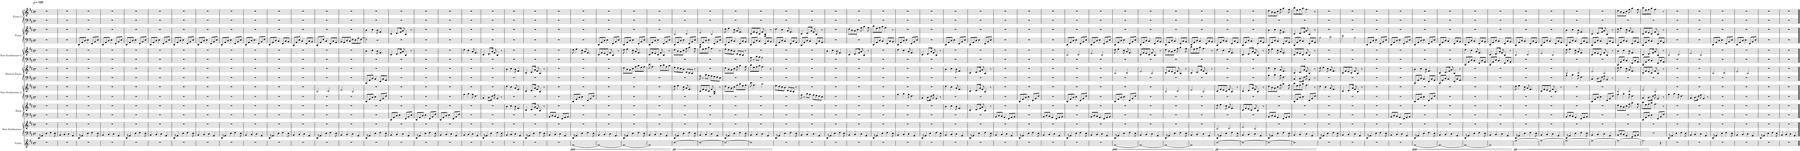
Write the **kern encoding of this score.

**kern	**dynam	**kern	**kern	**kern	**kern	**kern	**kern	**kern	**kern	**kern	**kern	**kern	**kern	**kern	**kern
*part8	*part8	*part7	*part7	*part6	*part6	*part5	*part5	*part4	*part4	*part3	*part3	*part2	*part2	*part1	*part1
*staff15	*staff15	*staff14	*staff13	*staff12	*staff11	*staff10	*staff9	*staff8	*staff7	*staff6	*staff5	*staff4	*staff3	*staff2	*staff1
*I"Violin	*	*I"Sine Synthesizer	*	*I"Harp	*	*I"Sine Synthesizer 2	*	*I"Electric Piano	*	*I"Sine Synthesizer 4	*	*I"Piano	*	*I"Piano 2	*
*I'Vln.	*	*I'Synth.	*	*I'Hrp.	*	*I'Synth. 2	*	*I'El. Pno.	*	*I'Synth. 4	*	*I'Pno.	*	*I'Pno. 2	*
*clefG2	*	*clefF4	*clefG2	*clefF4	*clefG2	*clefF4	*clefG2	*clefF4	*clefG2	*clefF4	*clefG2	*clefF4	*clefG2	*clefF4	*clefG2
*k[f#c#]	*	*k[f#c#]	*k[f#c#]	*k[f#c#]	*k[f#c#]	*k[f#c#]	*k[f#c#]	*k[f#c#]	*k[f#c#]	*k[f#c#]	*k[f#c#]	*k[f#c#]	*k[f#c#]	*k[f#c#]	*k[f#c#]
*M4/4	*	*M4/4	*M4/4	*M4/4	*M4/4	*M4/4	*M4/4	*M4/4	*M4/4	*M4/4	*M4/4	*M4/4	*M4/4	*M4/4	*M4/4
*met(c)	*	*met(c)	*met(c)	*met(c)	*met(c)	*met(c)	*met(c)	*met(c)	*met(c)	*met(c)	*met(c)	*met(c)	*met(c)	*met(c)	*met(c)
*MM120	*	*MM120	*MM120	*MM120	*MM120	*MM120	*MM120	*MM120	*MM120	*MM120	*MM120	*MM120	*MM120	*MM120	*MM120
=1	=1	=1	=1	=1	=1	=1	=1	=1	=1	=1	=1	=1	=1	=1	=1
1r	.	8DD/	1r	1r	1r	1r	1r	1r	1r	1r	1r	1r	1r	1r	1r
.	.	4AA/	.	.	.	.	.	.	.	.	.	.	.	.	.
.	.	4E\	.	.	.	.	.	.	.	.	.	.	.	.	.
.	.	4F#\	.	.	.	.	.	.	.	.	.	.	.	.	.
.	.	8E\	.	.	.	.	.	.	.	.	.	.	.	.	.
=2	=2	=2	=2	=2	=2	=2	=2	=2	=2	=2	=2	=2	=2	=2	=2
1r	.	4BB/	1r	1r	1r	1r	1r	1r	1r	1r	1r	1r	1r	1r	1r
.	.	4C#/	.	.	.	.	.	.	.	.	.	.	.	.	.
.	.	4D\	.	.	.	.	.	.	.	.	.	.	.	.	.
.	.	4AA/	.	.	.	.	.	.	.	.	.	.	.	.	.
=3	=3	=3	=3	=3	=3	=3	=3	=3	=3	=3	=3	=3	=3	=3	=3
1r	.	8DD/	1r	1r	1r	1r	1r	1r	1r	1r	1r	8DD/L	1r	1r	1r
.	.	4AA/	.	.	.	.	.	.	.	.	.	8AA/	.	.	.
.	.	.	.	.	.	.	.	.	.	.	.	8D/J	.	.	.
.	.	4E\	.	.	.	.	.	.	.	.	.	4E\	.	.	.
.	.	4F#\	.	.	.	.	.	.	.	.	.	8FF#/L	.	.	.
.	.	.	.	.	.	.	.	.	.	.	.	8BB/	.	.	.
.	.	8E\	.	.	.	.	.	.	.	.	.	8E/J	.	.	.
=4	=4	=4	=4	=4	=4	=4	=4	=4	=4	=4	=4	=4	=4	=4	=4
1r	.	4BB/	1r	1r	1r	1r	1r	1r	1r	1r	1r	8DD/L	1r	1r	1r
.	.	.	.	.	.	.	.	.	.	.	.	8AA/	.	.	.
.	.	4C#/	.	.	.	.	.	.	.	.	.	8D/J	.	.	.
.	.	.	.	.	.	.	.	.	.	.	.	4E\	.	.	.
.	.	4D\	.	.	.	.	.	.	.	.	.	.	.	.	.
.	.	.	.	.	.	.	.	.	.	.	.	8FF#/L	.	.	.
.	.	4AA/	.	.	.	.	.	.	.	.	.	8BB/	.	.	.
.	.	.	.	.	.	.	.	.	.	.	.	8E/J	.	.	.
=5	=5	=5	=5	=5	=5	=5	=5	=5	=5	=5	=5	=5	=5	=5	=5
1r	.	8DD/	1r	1r	1r	1r	1r	1r	1r	1r	1r	8DD/L	1r	1r	1r
.	.	4AA/	.	.	.	.	.	.	.	.	.	8AA/	.	.	.
.	.	.	.	.	.	.	.	.	.	.	.	8D/J	.	.	.
.	.	4E\	.	.	.	.	.	.	.	.	.	4E\	.	.	.
.	.	4F#\	.	.	.	.	.	.	.	.	.	8FF#/L	.	.	.
.	.	.	.	.	.	.	.	.	.	.	.	8BB/	.	.	.
.	.	8E\	.	.	.	.	.	.	.	.	.	8E/J	.	.	.
=6	=6	=6	=6	=6	=6	=6	=6	=6	=6	=6	=6	=6	=6	=6	=6
1r	.	4BB/	1r	1r	1r	1r	1r	1r	1r	1r	1r	8DD/L	1r	1r	1r
.	.	.	.	.	.	.	.	.	.	.	.	8AA/	.	.	.
.	.	4C#/	.	.	.	.	.	.	.	.	.	8D/J	.	.	.
.	.	.	.	.	.	.	.	.	.	.	.	4E\	.	.	.
.	.	4D\	.	.	.	.	.	.	.	.	.	.	.	.	.
.	.	.	.	.	.	.	.	.	.	.	.	8FF#/L	.	.	.
.	.	4AA/	.	.	.	.	.	.	.	.	.	8BB/	.	.	.
.	.	.	.	.	.	.	.	.	.	.	.	8E/J	.	.	.
=7	=7	=7	=7	=7	=7	=7	=7	=7	=7	=7	=7	=7	=7	=7	=7
1r	.	8DD/	1r	1r	1r	1r	1r	1r	1r	1r	1r	8DD/L	1r	1r	1r
.	.	4AA/	.	.	.	.	.	.	.	.	.	8AA/	.	.	.
.	.	.	.	.	.	.	.	.	.	.	.	8D/J	.	.	.
.	.	4E\	.	.	.	.	.	.	.	.	.	4E\	.	.	.
.	.	4F#\	.	.	.	.	.	.	.	.	.	8FF#/L	.	.	.
.	.	.	.	.	.	.	.	.	.	.	.	8BB/	.	.	.
.	.	8E\	.	.	.	.	.	.	.	.	.	8E/J	.	.	.
=8	=8	=8	=8	=8	=8	=8	=8	=8	=8	=8	=8	=8	=8	=8	=8
1r	.	4BB/	1r	1r	1r	1r	1r	1r	1r	1r	1r	8DD/L	1r	1r	1r
.	.	.	.	.	.	.	.	.	.	.	.	8AA/	.	.	.
.	.	4C#/	.	.	.	.	.	.	.	.	.	8D/J	.	.	.
.	.	.	.	.	.	.	.	.	.	.	.	4E\	.	.	.
.	.	4D\	.	.	.	.	.	.	.	.	.	.	.	.	.
.	.	.	.	.	.	.	.	.	.	.	.	8FF#/L	.	.	.
.	.	4AA/	.	.	.	.	.	.	.	.	.	8BB/	.	.	.
.	.	.	.	.	.	.	.	.	.	.	.	8E/J	.	.	.
=9	=9	=9	=9	=9	=9	=9	=9	=9	=9	=9	=9	=9	=9	=9	=9
1r	.	8DD/	1r	1r	1r	1r	1r	1r	1r	1r	1r	8DD/L	1r	1r	1r
.	.	4AA/	.	.	.	.	.	.	.	.	.	8AA/	.	.	.
.	.	.	.	.	.	.	.	.	.	.	.	8D/J	.	.	.
.	.	4E\	.	.	.	.	.	.	.	.	.	4E\	.	.	.
.	.	4F#\	.	.	.	.	.	.	.	.	.	8FF#/L	.	.	.
.	.	.	.	.	.	.	.	.	.	.	.	8BB/	.	.	.
.	.	8E\	.	.	.	.	.	.	.	.	.	8E/J	.	.	.
=10	=10	=10	=10	=10	=10	=10	=10	=10	=10	=10	=10	=10	=10	=10	=10
1r	.	4BB/	1r	1r	1r	1r	1r	1r	1r	1r	1r	8DD/L	1r	1r	1r
.	.	.	.	.	.	.	.	.	.	.	.	8AA/	.	.	.
.	.	4C#/	.	.	.	.	.	.	.	.	.	8D/J	.	.	.
.	.	.	.	.	.	.	.	.	.	.	.	4E\	.	.	.
.	.	4D\	.	.	.	.	.	.	.	.	.	.	.	.	.
.	.	.	.	.	.	.	.	.	.	.	.	8FF#/L	.	.	.
.	.	4AA/	.	.	.	.	.	.	.	.	.	8BB/	.	.	.
.	.	.	.	.	.	.	.	.	.	.	.	8F#/J	.	.	.
=11	=11	=11	=11	=11	=11	=11	=11	=11	=11	=11	=11	=11	=11	=11	=11
1r	.	8DD/	1r	1r	1r	1r	1r	1r	1r	1r	1r	8DD/L	1r	1r	1r
.	.	4AA/	.	.	.	.	.	.	.	.	.	8AA/	.	.	.
.	.	.	.	.	.	.	.	.	.	.	.	8D/J	.	.	.
.	.	4E\	.	.	.	.	.	.	.	.	.	4C#/	.	.	.
.	.	4F#\	.	.	.	.	.	.	.	.	.	8FF#/L	.	.	.
.	.	.	.	.	.	.	.	.	.	.	.	8C#/	.	.	.
.	.	8E\	.	.	.	.	.	.	.	.	.	8BB/J	.	.	.
=12	=12	=12	=12	=12	=12	=12	=12	=12	=12	=12	=12	=12	=12	=12	=12
1r	.	4BB/	1r	1r	1r	1r	1r	1r	1r	1r	1r	8CC#/L	1r	1r	1r
.	.	.	.	.	.	.	.	.	.	.	.	8AA/	.	.	.
.	.	4C#/	.	.	.	.	.	.	.	.	.	8E/J	.	.	.
.	.	.	.	.	.	.	.	.	.	.	.	4C#/	.	.	.
.	.	4D\	.	.	.	.	.	.	.	.	.	.	.	.	.
.	.	.	.	.	.	.	.	.	.	.	.	8FF#/L	.	.	.
.	.	4AA/	.	.	.	.	.	.	.	.	.	8C#/	.	.	.
.	.	.	.	.	.	.	.	.	.	.	.	8BB/J	.	.	.
=13	=13	=13	=13	=13	=13	=13	=13	=13	=13	=13	=13	=13	=13	=13	=13
1r	.	8DD/	1r	1r	1r	1r	2B/	1r	1r	1r	1r	8CC#/L	1r	1r	1r
.	.	4AA/	.	.	.	.	.	.	.	.	.	8AA/	.	.	.
.	.	.	.	.	.	.	.	.	.	.	.	8F#/J	.	.	.
.	.	4E\	.	.	.	.	.	.	.	.	.	4C#/	.	.	.
.	.	.	.	.	.	.	2c#/	.	.	.	.	.	.	.	.
.	.	4F#\	.	.	.	.	.	.	.	.	.	8FF#/L	.	.	.
.	.	.	.	.	.	.	.	.	.	.	.	8C#/	.	.	.
.	.	8E\	.	.	.	.	.	.	.	.	.	8AA/J	.	.	.
=14	=14	=14	=14	=14	=14	=14	=14	=14	=14	=14	=14	=14	=14	=14	=14
1r	.	4BB/	1r	1r	1r	1r	2e/	1r	1r	1r	1r	8BB/L	1r	1r	1r
.	.	.	.	.	.	.	.	.	.	.	.	8AA/	.	.	.
.	.	4C#/	.	.	.	.	.	.	.	.	.	8D/	.	.	.
.	.	.	.	.	.	.	.	.	.	.	.	8C#/J	.	.	.
.	.	4D\	.	.	.	.	2B/	.	.	.	.	8F#\L	.	.	.
.	.	.	.	.	.	.	.	.	.	.	.	8E\	.	.	.
.	.	4AA/	.	.	.	.	.	.	.	.	.	8A\	.	.	.
.	.	.	.	.	.	.	.	.	.	.	.	[8F#\J	.	.	.
=15	=15	=15	=15	=15	=15	=15	=15	=15	=15	=15	=15	=15	=15	=15	=15
1r	.	8DD/	1r	1r	1r	8DD/L	1r	8CC#/L	1r	1r	4b\	2F#\]	4b\	1r	1r
.	.	4AA/	.	.	.	8AA/	.	8AA/	.	.	.	.	.	.	.
.	.	.	.	.	.	8D/J	.	8D/J	.	.	4cc#\	.	4cc#\	.	.
.	.	4E\	.	.	.	4E\	.	4C#/	.	.	.	.	.	.	.
.	.	.	.	.	.	.	.	.	.	.	8b\	2r	8b\	.	.
.	.	4F#\	.	.	.	8FF#/L	.	8FF#/L	.	.	4.f#/	.	4.f#/	.	.
.	.	.	.	.	.	8BB/	.	8C#/	.	.	.	.	.	.	.
.	.	8E\	.	.	.	8F#/J	.	8AA/J	.	.	.	.	.	.	.
=16	=16	=16	=16	=16	=16	=16	=16	=16	=16	=16	=16	=16	=16	=16	=16
1r	.	4BB/	1r	8DD/L	1r	1r	1r	1r	1r	1r	4c#/	1r	4c#/	1r	1r
.	.	.	.	8AA/	.	.	.	.	.	.	.	.	.	.	.
.	.	4C#/	.	8D/J	.	.	.	.	.	.	8.d/L	.	8.d/L	.	.
.	.	.	.	4E\	.	.	.	.	.	.	.	.	.	.	.
.	.	.	.	.	.	.	.	.	.	.	16f#/Jk	.	16f#/Jk	.	.
.	.	4D\	.	.	.	.	.	.	.	.	8a/	.	8a/	.	.
.	.	.	.	8FF#/L	.	.	.	.	.	.	4B/	.	4B/	.	.
.	.	4AA/	.	8BB/	.	.	.	.	.	.	.	.	.	.	.
.	.	.	.	8E/J	.	.	.	.	.	.	8r	.	8r	.	.
=17	=17	=17	=17	=17	=17	=17	=17	=17	=17	=17	=17	=17	=17	=17	=17
1r	.	8DD/	1r	8DD/L	1r	1r	1r	1r	1r	1r	1r	1r	1r	1r	1r
.	.	4AA/	.	8AA/	.	.	.	.	.	.	.	.	.	.	.
.	.	.	.	8D/J	.	.	.	.	.	.	.	.	.	.	.
.	.	4E\	.	4E\	.	.	.	.	.	.	.	.	.	.	.
.	.	4F#\	.	8FF#/L	.	.	.	.	.	.	.	.	.	.	.
.	.	.	.	8BB/	.	.	.	.	.	.	.	.	.	.	.
.	.	8E\	.	8F#/J	.	.	.	.	.	.	.	.	.	.	.
=18	=18	=18	=18	=18	=18	=18	=18	=18	=18	=18	=18	=18	=18	=18	=18
1r	.	4BB/	1r	8DD/L	1r	1r	1r	1r	1r	1r	1r	1r	1r	1r	1r
.	.	.	.	8AA/	.	.	.	.	.	.	.	.	.	.	.
.	.	4C#/	.	8D/J	.	.	.	.	.	.	.	.	.	.	.
.	.	.	.	4E\	.	.	.	.	.	.	.	.	.	.	.
.	.	4D\	.	.	.	.	.	.	.	.	.	.	.	.	.
.	.	.	.	8FF#/L	.	.	.	.	.	.	.	.	.	.	.
.	.	4AA/	.	8BB/	.	.	.	.	.	.	.	.	.	.	.
.	.	.	.	8F#/J	.	.	.	.	.	.	.	.	.	.	.
=19	=19	=19	=19	=19	=19	=19	=19	=19	=19	=19	=19	=19	=19	=19	=19
1r	.	4BB/	1r	1r	1r	4B\	1r	1r	1r	1r	4dd\	1r	1r	1r	1r
.	.	4C#/	.	.	.	4c#\	.	.	.	.	4cc#\	.	.	.	.
.	.	4D\	.	.	.	8B\	.	.	.	.	8a/	.	.	.	.
.	.	.	.	.	.	4.F#\	.	.	.	.	4.f#/	.	.	.	.
.	.	4AA/	.	.	.	.	.	.	.	.	.	.	.	.	.
=20	=20	=20	=20	=20	=20	=20	=20	=20	=20	=20	=20	=20	=20	=20	=20
1r	.	8DD/	1r	1r	1r	4C#/	1r	1r	1r	1r	4c#/	1r	1r	1r	1r
.	.	4AA/	.	.	.	.	.	.	.	.	.	.	.	.	.
.	.	.	.	.	.	8.D\L	.	.	.	.	8.d/L	.	.	.	.
.	.	4E\	.	.	.	.	.	.	.	.	.	.	.	.	.
.	.	.	.	.	.	16F#\Jk	.	.	.	.	16a/Jk	.	.	.	.
.	.	.	.	.	.	8A\	.	.	.	.	8f#/	.	.	.	.
.	.	4F#\	.	.	.	4BB/	.	.	.	.	4B/	.	.	.	.
.	.	8E\	.	.	.	8r	.	.	.	.	8r	.	.	.	.
=21	=21	=21	=21	=21	=21	=21	=21	=21	=21	=21	=21	=21	=21	=21	=21
1r	.	4BB/	1r	1r	4b\	1r	4dd\	1r	4b\	1r	1r	1r	1r	1r	1r
.	.	4C#/	.	.	4cc#\	.	4cc#\	.	4cc#\	.	.	.	.	.	.
.	.	4D\	.	.	8b\	.	8a/	.	8b\	.	.	.	.	.	.
.	.	.	.	.	4.f#/	.	4.f#/	.	4.f#/	.	.	.	.	.	.
.	.	4AA/	.	.	.	.	.	.	.	.	.	.	.	.	.
=22	=22	=22	=22	=22	=22	=22	=22	=22	=22	=22	=22	=22	=22	=22	=22
1r	.	8DD/	1r	1r	4c#/	1r	4c#/	1r	4c#/	1r	1r	1r	1r	1r	1r
.	.	4AA/	.	.	.	.	.	.	.	.	.	.	.	.	.
.	.	.	.	.	8.d/L	.	8.d/L	.	8.d/L	.	.	.	.	.	.
.	.	4E\	.	.	.	.	.	.	.	.	.	.	.	.	.
.	.	.	.	.	16a/Jk	.	16a/Jk	.	16a/Jk	.	.	.	.	.	.
.	.	.	.	.	8f#/	.	8f#/	.	8f#/	.	.	.	.	.	.
.	.	4F#\	.	.	4B/	.	4B/	.	4B/	.	.	.	.	.	.
.	.	8E\	.	.	8r	.	8r	.	8r	.	.	.	.	.	.
=23	=23	=23	=23	=23	=23	=23	=23	=23	=23	=23	=23	=23	=23	=23	=23
1r	.	4BB/	1r	8BB/L	1r	1r	1r	1r	1r	1r	1r	1r	1r	1r	1r
.	.	.	.	8D/	.	.	.	.	.	.	.	.	.	.	.
.	.	4C#/	.	8C#/J	.	.	.	.	.	.	.	.	.	.	.
.	.	.	.	4AA/	.	.	.	.	.	.	.	.	.	.	.
.	.	4D\	.	.	.	.	.	.	.	.	.	.	.	.	.
.	.	.	.	8FF#/L	.	.	.	.	.	.	.	.	.	.	.
.	.	4AA/	.	8AA/	.	.	.	.	.	.	.	.	.	.	.
.	.	.	.	8BB/J	.	.	.	.	.	.	.	.	.	.	.
=24	=24	=24	=24	=24	=24	=24	=24	=24	=24	=24	=24	=24	=24	=24	=24
!	!LO:HP:b	!	!	!	!	!	!	!	!	!	!	!	!	!	!
!	!LO:DY:n=1:b	!	!	!	!	!	!	!	!	!	!	!	!	!	!
[1f#	< ppp	8DD/	1r	1r	1r	8DD/L	1r	1r	1r	1r	8dd\	1r	1r	1r	1r
.	.	4AA/	.	.	.	8AA/	.	.	.	.	4ee\	.	.	.	.
.	.	.	.	.	.	8D/J	.	.	.	.	.	.	.	.	.
.	.	4E\	.	.	.	4E\	.	.	.	.	8cc#\	.	.	.	.
.	.	.	.	.	.	.	.	.	.	.	8a/	.	.	.	.
.	.	4F#\	.	.	.	8FF#/L	.	.	.	.	4.f#/	.	.	.	.
.	.	.	.	.	.	8BB/	.	.	.	.	.	.	.	.	.
.	.	8E\	.	.	.	8F#/J	.	.	.	.	.	.	.	.	.
=25	=25	=25	=25	=25	=25	=25	=25	=25	=25	=25	=25	=25	=25	=25	=25
1f#_	.	4BB/	1r	1r	1r	1r	1r	1r	1r	1r	8c#/L	8DD/L	1r	1r	1r
.	.	.	.	.	.	.	.	.	.	.	8f#/	8AA/	.	.	.
.	.	4C#/	.	.	.	.	.	.	.	.	8e/	8D/J	.	.	.
.	.	.	.	.	.	.	.	.	.	.	8c#/J	4E\	.	.	.
.	.	4D\	.	.	.	.	.	.	.	.	8f#/	.	.	.	.
.	.	.	.	.	.	.	.	.	.	.	4B/	8FF#/L	.	.	.
.	.	4AA/	.	.	.	.	.	.	.	.	.	8BB/	.	.	.
.	.	.	.	.	.	.	.	.	.	.	8r	8E/J	.	.	.
=26	=26	=26	=26	=26	=26	=26	=26	=26	=26	=26	=26	=26	=26	=26	=26
1f#_	.	8DD/	1r	1r	1r	1r	1r	1r	8dd\L	1r	8dd\	8DD/L	1r	1r	1r
.	.	4AA/	.	.	.	.	.	.	8b\	.	4ee\	8AA/	.	.	.
.	.	.	.	.	.	.	.	.	8a\	.	.	8D/J	.	.	.
.	.	4E\	.	.	.	.	.	.	8cc#\J	.	8cc#\	4E\	.	.	.
.	.	.	.	.	.	.	.	.	8ff#\L	.	8a/	.	.	.	.
.	.	4F#\	.	.	.	.	.	.	8aa\	.	4.f#/	8FF#/L	.	.	.
.	.	.	.	.	.	.	.	.	8ee\	.	.	8BB/	.	.	.
.	.	8E\	.	.	.	.	.	.	8ff#\J	.	.	8E/J	.	.	.
=27	=27	=27	=27	=27	=27	=27	=27	=27	=27	=27	=27	=27	=27	=27	=27
1f#]	.	4BB/	1r	1r	1r	1r	1r	1r	8ccc#\	1r	8c#/L	8DD/L	1r	1r	1r
.	.	.	.	.	.	.	.	.	4.ff#\	.	8f#/	8AA/	.	.	.
.	.	4C#/	.	.	.	.	.	.	.	.	8e/	8D/J	.	.	.
.	.	.	.	.	.	.	.	.	.	.	8c#/J	4E\	.	.	.
.	.	4D\	.	.	.	.	.	.	8aa\L	.	8f#/	.	.	.	.
.	.	.	.	.	.	.	.	.	8bb\	.	4B/	8FF#/L	.	.	.
.	.	4AA/	.	.	.	.	.	.	8ff#\	.	.	8BB/	.	.	.
.	.	.	.	.	.	.	.	.	8aa\J	.	8r	8E/J	.	.	.
.	[	.	.	.	.	.	.	.	.	.	.	.	.	.	.
=28	=28	=28	=28	=28	=28	=28	=28	=28	=28	=28	=28	=28	=28	=28	=28
!	!LO:HP:b	!	!	!	!	!	!	!	!	!	!	!	!	!	!
!	!LO:DY:n=1:b	!	!	!	!	!	!	!	!	!	!	!	!	!	!
[1cc#	< pp	8DD/	1r	1r	1r	1r	8dd\	1r	8ee\L	1r	8dd\L	8DD/L	2B/	1r	1r
.	.	4AA/	.	.	.	.	4ee\	.	8dd\	.	8b\	8AA/	.	.	.
.	.	.	.	.	.	.	.	.	8cc#\	.	8a\	8D/J	.	.	.
.	.	4E\	.	.	.	.	8cc#\	.	8b\J	.	8cc#\J	4E\	.	.	.
.	.	.	.	.	.	.	8a/	.	8d/L	.	8ff#\	.	2c#/	.	.
.	.	4F#\	.	.	.	.	4.f#/	.	8c#/	.	4aa\	8FF#/L	.	.	.
.	.	.	.	.	.	.	.	.	8B/J	.	.	8BB/	.	.	.
.	.	8E\	.	.	.	.	.	.	8r	.	8ff#\	8E/J	.	.	.
=29	=29	=29	=29	=29	=29	=29	=29	=29	=29	=29	=29	=29	=29	=29	=29
1cc#_	.	4BB/	1r	1r	1r	1r	8c#/L	8A\	1r	1r	8bb\L	8DD/L	2e/	1r	1r
.	.	.	.	.	.	.	8f#/	8r	.	.	8ee\	8AA/	.	.	.
.	.	4C#/	.	.	.	.	8e/	8c#\L	.	.	8ff#\	8D/J	.	.	.
.	.	.	.	.	.	.	8c#/J	8B\J	.	.	8aa\J	4E\	.	.	.
.	.	4D\	.	.	.	.	8f#/	8A\L	.	.	4.ff#\	.	2B/	.	.
.	.	.	.	.	.	.	4F#/ 4B/	8G\	.	.	.	8FF#/L	.	.	.
.	.	4AA/	.	.	.	.	.	8F#\	.	.	.	8BB/	.	.	.
.	.	.	.	.	.	.	8r	8E\J	.	.	8r	8E/J	.	.	.
=30	=30	=30	=30	=30	=30	=30	=30	=30	=30	=30	=30	=30	=30	=30	=30
1cc#_	.	8DD/	1r	1r	1r	1r	8dd\L	1r	8dd\L	1r	8ee\L	8DD/L	8dd\	1r	1r
.	.	4AA/	.	.	.	.	8b\	.	8b\	.	8dd\	8AA/	4ee\	.	.
.	.	.	.	.	.	.	8a\	.	8a\	.	8cc#\	8D/J	.	.	.
.	.	4E\	.	.	.	.	8cc#\J	.	8cc#\J	.	8b\J	4C#/	8cc#\	.	.
.	.	.	.	.	.	.	8ff#\L	.	8ff#\	.	8d/L	.	8a/	.	.
.	.	4F#\	.	.	.	.	8aa\	.	4aa\	.	8c#/	8FF#/L	4.f#/	.	.
.	.	.	.	.	.	.	8ee\	.	.	.	8B/J	8C#/	.	.	.
.	.	8E\	.	.	.	.	8ff#\J	.	8ff#\	.	8r	8BB/J	.	.	.
=31	=31	=31	=31	=31	=31	=31	=31	=31	=31	=31	=31	=31	=31	=31	=31
1cc#]	.	4BB/	1r	1r	1r	1r	8ccc#\	1r	8bb\L	8A\	1r	8DD/L	8c#/L	1r	1r
.	.	.	.	.	.	.	4.ff#\	.	8ee\	8r	.	8AA/	8f#/	.	.
.	.	4C#/	.	.	.	.	.	.	8ff#\	8c#\L	.	8D/J	8e/	.	.
.	.	.	.	.	.	.	.	.	8aa\J	8B\J	.	4C#/	8c#/J	.	.
.	.	4D\	.	.	.	.	2aa\	.	4.ff#\	2A\	.	.	8f#/	.	.
.	.	.	.	.	.	.	.	.	.	.	.	8FF#/L	4F#/ 4B/	.	.
.	.	4AA/	.	.	.	.	.	.	.	.	.	8C#/	.	.	.
.	.	.	.	.	.	.	.	.	8r	.	.	8BB/J	8r	.	.
.	[	.	.	.	.	.	.	.	.	.	.	.	.	.	.
=32	=32	=32	=32	=32	=32	=32	=32	=32	=32	=32	=32	=32	=32	=32	=32
1r	.	8DD/	1r	1r	1r	1r	8ee\L	1r	1r	1r	1r	8CC#/L	4dd\	1r	1r
.	.	4AA/	.	.	.	.	8dd\	.	.	.	.	8AA/	.	.	.
.	.	.	.	.	.	.	8cc#\	.	.	.	.	8D/J	4cc#\	.	.
.	.	4E\	.	.	.	.	8b\J	.	.	.	.	4C#/	.	.	.
.	.	.	.	.	.	.	8d/L	.	.	.	.	.	8a/	.	.
.	.	4F#\	.	.	.	.	8c#/	.	.	.	.	8FF#/L	4.f#/	.	.
.	.	.	.	.	.	.	8B/J	.	.	.	.	8C#/	.	.	.
.	.	8E\	.	.	.	.	8r	.	.	.	.	8AA/J	.	.	.
=33	=33	=33	=33	=33	=33	=33	=33	=33	=33	=33	=33	=33	=33	=33	=33
1r	.	4BB/	1r	1r	1r	8A\	1r	1r	1r	1r	1r	8CC#/L	4c#/	1r	1r
.	.	.	.	.	.	8r	.	.	.	.	.	8AA/	.	.	.
.	.	4C#/	.	.	.	8c#\L	.	.	.	.	.	8D/J	8.d/L	.	.
.	.	.	.	.	.	8B\J	.	.	.	.	.	4C#/	.	.	.
.	.	.	.	.	.	.	.	.	.	.	.	.	16a/Jk	.	.
.	.	4D\	.	.	.	8A\L	.	.	.	.	.	.	8f#/	.	.
.	.	.	.	.	.	8G\	.	.	.	.	.	8FF#/L	4B/	.	.
.	.	4AA/	.	.	.	8F#\	.	.	.	.	.	8C#/	.	.	.
.	.	.	.	.	.	8E\J	.	.	.	.	.	8AA/J	8r	.	.
=34	=34	=34	=34	=34	=34	=34	=34	=34	=34	=34	=34	=34	=34	=34	=34
1r	.	8DD/	1r	1r	1r	1r	1r	1r	1r	1r	4b\	1r	1r	1r	1r
.	.	4AA/	.	.	.	.	.	.	.	.	.	.	.	.	.
.	.	.	.	.	.	.	.	.	.	.	4cc#\	.	.	.	.
.	.	4E\	.	.	.	.	.	.	.	.	.	.	.	.	.
.	.	.	.	.	.	.	.	.	.	.	8b\	.	.	.	.
.	.	4F#\	.	.	.	.	.	.	.	.	4.f#/	.	.	.	.
.	.	8E\	.	.	.	.	.	.	.	.	.	.	.	.	.
=35	=35	=35	=35	=35	=35	=35	=35	=35	=35	=35	=35	=35	=35	=35	=35
1r	.	4BB/	1r	1r	1r	1r	1r	1r	1r	1r	4c#/	1r	8dd\L	1r	1r
.	.	.	.	.	.	.	.	.	.	.	.	.	8b\	.	.
.	.	4C#/	.	.	.	.	.	.	.	.	8.d/L	.	8a\	.	.
.	.	.	.	.	.	.	.	.	.	.	.	.	8cc#\J	.	.
.	.	.	.	.	.	.	.	.	.	.	16f#/Jk	.	.	.	.
.	.	4D\	.	.	.	.	.	.	.	.	8a/	.	8ff#\	.	.
.	.	.	.	.	.	.	.	.	.	.	4B/	.	4aa\	.	.
.	.	4AA/	.	.	.	.	.	.	.	.	.	.	.	.	.
.	.	.	.	.	.	.	.	.	.	.	8r	.	8ff#\	.	.
=36	=36	=36	=36	=36	=36	=36	=36	=36	=36	=36	=36	=36	=36	=36	=36
1r	.	8DD/	1r	1r	1r	1r	1r	1r	1r	1r	1r	8DD/L	8bb\L	1r	1r
.	.	4AA/	.	.	.	.	.	.	.	.	.	8AA/	8ee\	.	.
.	.	.	.	.	.	.	.	.	.	.	.	8D/J	8ff#\	.	.
.	.	4E\	.	.	.	.	.	.	.	.	.	4C#/	8aa\J	.	.
.	.	.	.	.	.	.	.	.	.	.	.	.	4.ff#\	.	.
.	.	4F#\	.	.	.	.	.	.	.	.	.	8FF#/L	.	.	.
.	.	.	.	.	.	.	.	.	.	.	.	8C#/	.	.	.
.	.	8E\	.	.	.	.	.	.	.	.	.	8BB/J	8r	.	.
=37	=37	=37	=37	=37	=37	=37	=37	=37	=37	=37	=37	=37	=37	=37	=37
1r	.	4BB/	1r	1r	1r	4B\	1r	1r	1r	1r	4dd\	8DD/L	1r	1r	1r
.	.	.	.	.	.	.	.	.	.	.	.	8AA/	.	.	.
.	.	4C#/	.	.	.	4c#\	.	.	.	.	4cc#\	8D/J	.	.	.
.	.	.	.	.	.	.	.	.	.	.	.	4E\	.	.	.
.	.	4D\	.	.	.	8B\	.	.	.	.	8a/	.	.	.	.
.	.	.	.	.	.	4.F#\	.	.	.	.	4.f#/	8FF#/L	.	.	.
.	.	4AA/	.	.	.	.	.	.	.	.	.	8BB/	.	.	.
.	.	.	.	.	.	.	.	.	.	.	.	8E/J	.	.	.
=38	=38	=38	=38	=38	=38	=38	=38	=38	=38	=38	=38	=38	=38	=38	=38
1r	.	8DD/	1r	1r	1r	4C#/	1r	1r	1r	1r	4c#/	1r	1r	1r	1r
.	.	4AA/	.	.	.	.	.	.	.	.	.	.	.	.	.
.	.	.	.	.	.	8.D\L	.	.	.	.	8.d/L	.	.	.	.
.	.	4E\	.	.	.	.	.	.	.	.	.	.	.	.	.
.	.	.	.	.	.	16F#\Jk	.	.	.	.	16a/Jk	.	.	.	.
.	.	.	.	.	.	8A\	.	.	.	.	8f#/	.	.	.	.
.	.	4F#\	.	.	.	4BB/	.	.	.	.	4B/	.	.	.	.
.	.	8E\	.	.	.	8r	.	.	.	.	8r	.	.	.	.
=39	=39	=39	=39	=39	=39	=39	=39	=39	=39	=39	=39	=39	=39	=39	=39
1r	.	4BB/	1r	1r	4b\	1r	4dd\	1r	4b\	1r	1r	8DD/L	1r	1r	1r
.	.	.	.	.	.	.	.	.	.	.	.	8AA/	.	.	.
.	.	4C#/	.	.	4cc#\	.	4cc#\	.	4cc#\	.	.	8D/J	.	.	.
.	.	.	.	.	.	.	.	.	.	.	.	4E\	.	.	.
.	.	4D\	.	.	8b\	.	8a/	.	8b\	.	.	.	.	.	.
.	.	.	.	.	4.f#/	.	4.f#/	.	4.f#/	.	.	8FF#/L	.	.	.
.	.	4AA/	.	.	.	.	.	.	.	.	.	8BB/	.	.	.
.	.	.	.	.	.	.	.	.	.	.	.	8E/J	.	.	.
=40	=40	=40	=40	=40	=40	=40	=40	=40	=40	=40	=40	=40	=40	=40	=40
1r	.	8DD/	1r	1r	4c#/	1r	4c#/	1r	4c#/	1r	1r	8DD/L	1r	1r	1r
.	.	4AA/	.	.	.	.	.	.	.	.	.	8AA/	.	.	.
.	.	.	.	.	8.d/L	.	8.d/L	.	8.d/L	.	.	8D/J	.	.	.
.	.	4E\	.	.	.	.	.	.	.	.	.	4E\	.	.	.
.	.	.	.	.	16f#/Jk	.	16a/Jk	.	16f#/Jk	.	.	.	.	.	.
.	.	.	.	.	8a/	.	8f#/	.	8a/	.	.	.	.	.	.
.	.	4F#\	.	.	4B/	.	4B/	.	4B/	.	.	8FF#/L	.	.	.
.	.	.	.	.	.	.	.	.	.	.	.	8BB/	.	.	.
.	.	8E\	.	.	8r	.	8r	.	8r	.	.	8E/J	.	.	.
=41	=41	=41	=41	=41	=41	=41	=41	=41	=41	=41	=41	=41	=41	=41	=41
1r	.	4BB/	1r	8BB/L	1r	1r	1r	1r	1r	1r	1r	1r	1r	1r	1r
.	.	.	.	8D/	.	.	.	.	.	.	.	.	.	.	.
.	.	4C#/	.	8C#/J	.	.	.	.	.	.	.	.	.	.	.
.	.	.	.	4AA/	.	.	.	.	.	.	.	.	.	.	.
.	.	4D\	.	.	.	.	.	.	.	.	.	.	.	.	.
.	.	.	.	8FF#/L	.	.	.	.	.	.	.	.	.	.	.
.	.	4AA/	.	8AA/	.	.	.	.	.	.	.	.	.	.	.
.	.	.	.	8BB/J	.	.	.	.	.	.	.	.	.	.	.
=42	=42	=42	=42	=42	=42	=42	=42	=42	=42	=42	=42	=42	=42	=42	=42
1r	.	8DD/	1r	1r	1r	8DD/L	1r	1r	1r	1r	1r	1r	1r	1r	1r
.	.	4AA/	.	.	.	8AA/	.	.	.	.	.	.	.	.	.
.	.	.	.	.	.	8D/J	.	.	.	.	.	.	.	.	.
.	.	4E\	.	.	.	4E\	.	.	.	.	.	.	.	.	.
.	.	4F#\	.	.	.	8FF#/L	.	.	.	.	.	.	.	.	.
.	.	.	.	.	.	8BB/	.	.	.	.	.	.	.	.	.
.	.	8E\	.	.	.	8F#/J	.	.	.	.	.	.	.	.	.
=43	=43	=43	=43	=43	=43	=43	=43	=43	=43	=43	=43	=43	=43	=43	=43
1r	.	4BB/	1r	8BB/L	1r	1r	1r	1r	1r	1r	1r	1r	1r	1r	1r
.	.	.	.	8D/	.	.	.	.	.	.	.	.	.	.	.
.	.	4C#/	.	8C#/J	.	.	.	.	.	.	.	.	.	.	.
.	.	.	.	4AA/	.	.	.	.	.	.	.	.	.	.	.
.	.	4D\	.	.	.	.	.	.	.	.	.	.	.	.	.
.	.	.	.	8FF#/L	.	.	.	.	.	.	.	.	.	.	.
.	.	4AA/	.	8AA/	.	.	.	.	.	.	.	.	.	.	.
.	.	.	.	8BB/J	.	.	.	.	.	.	.	.	.	.	.
=44	=44	=44	=44	=44	=44	=44	=44	=44	=44	=44	=44	=44	=44	=44	=44
1r	.	8DD/	1r	1r	1r	8DD/L	1r	1r	1r	1r	2B/	8DD/L	1r	1r	1r
.	.	4AA/	.	.	.	8AA/	.	.	.	.	.	8AA/	.	.	.
.	.	.	.	.	.	8D/J	.	.	.	.	.	8D/J	.	.	.
.	.	4E\	.	.	.	4E\	.	.	.	.	.	4E\	.	.	.
.	.	.	.	.	.	.	.	.	.	.	2c#/	.	.	.	.
.	.	4F#\	.	.	.	8FF#/L	.	.	.	.	.	8FF#/L	.	.	.
.	.	.	.	.	.	8BB/	.	.	.	.	.	8BB/	.	.	.
.	.	8E\	.	.	.	8F#/J	.	.	.	.	.	8E/J	.	.	.
=45	=45	=45	=45	=45	=45	=45	=45	=45	=45	=45	=45	=45	=45	=45	=45
1r	.	4BB/	1r	8BB/L	1r	1r	1r	1r	1r	1r	2e/	8DD/L	1r	1r	1r
.	.	.	.	8D/	.	.	.	.	.	.	.	8AA/	.	.	.
.	.	4C#/	.	8C#/J	.	.	.	.	.	.	.	8D/J	.	.	.
.	.	.	.	4AA/	.	.	.	.	.	.	.	4E\	.	.	.
.	.	4D\	.	.	.	.	.	.	.	.	2B/	.	.	.	.
.	.	.	.	8FF#/L	.	.	.	.	.	.	.	8FF#/L	.	.	.
.	.	4AA/	.	8AA/	.	.	.	.	.	.	.	8BB/	.	.	.
.	.	.	.	8BB/J	.	.	.	.	.	.	.	8E/J	.	.	.
=46	=46	=46	=46	=46	=46	=46	=46	=46	=46	=46	=46	=46	=46	=46	=46
!	!LO:HP:b	!	!	!	!	!	!	!	!	!	!	!	!	!	!
!	!LO:DY:n=1:b	!	!	!	!	!	!	!	!	!	!	!	!	!	!
[1f#	< ppp	8DD/	1r	1r	1r	8DD/L	1r	1r	2B/	1r	8dd\	8DD/L	1r	1r	1r
.	.	4AA/	.	.	.	8AA/	.	.	.	.	4ee\	8AA/	.	.	.
.	.	.	.	.	.	8D/J	.	.	.	.	.	8D/J	.	.	.
.	.	4E\	.	.	.	4E\	.	.	.	.	8cc#\	4E\	.	.	.
.	.	.	.	.	.	.	.	.	2c#/	.	8a/	.	.	.	.
.	.	4F#\	.	.	.	8FF#/L	.	.	.	.	4.f#/	8FF#/L	.	.	.
.	.	.	.	.	.	8BB/	.	.	.	.	.	8BB/	.	.	.
.	.	8E\	.	.	.	8F#/J	.	.	.	.	.	8E/J	.	.	.
=47	=47	=47	=47	=47	=47	=47	=47	=47	=47	=47	=47	=47	=47	=47	=47
1f#_	.	4BB/	1r	1r	1r	1r	1r	1r	2e/	1r	8c#/L	8DD/L	1r	1r	1r
.	.	.	.	.	.	.	.	.	.	.	8f#/	8AA/	.	.	.
.	.	4C#/	.	.	.	.	.	.	.	.	8e/	8D/J	.	.	.
.	.	.	.	.	.	.	.	.	.	.	8c#/J	4C#/	.	.	.
.	.	4D\	.	.	.	.	.	.	2B/	.	8f#/	.	.	.	.
.	.	.	.	.	.	.	.	.	.	.	4B/	8FF#/L	.	.	.
.	.	4AA/	.	.	.	.	.	.	.	.	.	8C#/	.	.	.
.	.	.	.	.	.	.	.	.	.	.	8r	8BB/J	.	.	.
=48	=48	=48	=48	=48	=48	=48	=48	=48	=48	=48	=48	=48	=48	=48	=48
1f#_	.	8DD/	1r	1r	1r	1r	2B/	1r	8c#/L	1r	8dd\L	8DD/L	1r	1r	1r
.	.	4AA/	.	.	.	.	.	.	8f#/	.	8b\	8AA/	.	.	.
.	.	.	.	.	.	.	.	.	8e/	.	8a\	8D/J	.	.	.
.	.	4E\	.	.	.	.	.	.	8c#/J	.	8cc#\J	4C#/	.	.	.
.	.	.	.	.	.	.	2c#/	.	8f#/	.	8ff#\	.	.	.	.
.	.	4F#\	.	.	.	.	.	.	4B/	.	4aa\	8FF#/L	.	.	.
.	.	.	.	.	.	.	.	.	.	.	.	8C#/	.	.	.
.	.	8E\	.	.	.	.	.	.	8r	.	8ff#\	8BB/J	.	.	.
=49	=49	=49	=49	=49	=49	=49	=49	=49	=49	=49	=49	=49	=49	=49	=49
1f#]	.	4BB/	1r	1r	1r	1r	2e/	1r	4c#/	1r	8bb\L	8DD/L	1r	1r	1r
.	.	.	.	.	.	.	.	.	.	.	8ee\	8AA/	.	.	.
.	.	4C#/	.	.	.	.	.	.	8.d/L	.	8ff#\	8D/J	.	.	.
.	.	.	.	.	.	.	.	.	.	.	8aa\J	4C#/	.	.	.
.	.	.	.	.	.	.	.	.	16a/Jk	.	.	.	.	.	.
.	.	4D\	.	.	.	.	2B/	.	8f#/	.	4.ff#\	.	.	.	.
.	.	.	.	.	.	.	.	.	4B/	.	.	8FF#/L	.	.	.
.	.	4AA/	.	.	.	.	.	.	.	.	.	8C#/	.	.	.
.	.	.	.	.	.	.	.	.	8r	.	8r	8BB/J	.	.	.
.	[	.	.	.	.	.	.	.	.	.	.	.	.	.	.
=50	=50	=50	=50	=50	=50	=50	=50	=50	=50	=50	=50	=50	=50	=50	=50
!	!LO:HP:b	!	!	!	!	!	!	!	!	!	!	!	!	!	!
!	!LO:DY:n=1:b	!	!	!	!	!	!	!	!	!	!	!	!	!	!
[1cc#	< pp	8DD/	2B/	1r	8dd\	1r	8c#/L	1r	1r	1r	4dd\	8CC#/L	1r	1r	1r
.	.	4AA/	.	.	4ee\	.	8f#/	.	.	.	.	8AA/	.	.	.
.	.	.	.	.	.	.	8e/	.	.	.	4cc#\	8D/J	.	.	.
.	.	4E\	.	.	8cc#\	.	8c#/J	.	.	.	.	4C#/	.	.	.
.	.	.	2c#/	.	8a/	.	8f#/	.	.	.	8a/	.	.	.	.
.	.	4F#\	.	.	4.f#/	.	4B/	.	.	.	4.f#/	8FF#/L	.	.	.
.	.	.	.	.	.	.	.	.	.	.	.	8C#/	.	.	.
.	.	8E\	.	.	.	.	8r	.	.	.	.	8AA/J	.	.	.
=51	=51	=51	=51	=51	=51	=51	=51	=51	=51	=51	=51	=51	=51	=51	=51
1cc#_	.	4BB/	2e/	1r	8c#/L	1r	4c#/	1r	1r	1r	4c#/	8CC#/L	1r	1r	1r
.	.	.	.	.	8f#/	.	.	.	.	.	.	8AA/	.	.	.
.	.	4C#/	.	.	8e/	.	8.d/L	.	.	.	8.d/L	8D/J	.	.	.
.	.	.	.	.	8c#/J	.	.	.	.	.	.	4C#/	.	.	.
.	.	.	.	.	.	.	16a/Jk	.	.	.	16a/Jk	.	.	.	.
.	.	4D\	2B/	.	8f#/	.	8f#/	.	.	.	8f#/	.	.	.	.
.	.	.	.	.	4B/	.	4B/	.	.	.	4B/	8FF#/L	.	.	.
.	.	4AA/	.	.	.	.	.	.	.	.	.	8C#/	.	.	.
.	.	.	.	.	8r	.	8r	.	.	.	8r	8AA/J	.	.	.
=52	=52	=52	=52	=52	=52	=52	=52	=52	=52	=52	=52	=52	=52	=52	=52
1cc#_	.	8DD/	1r	8BB/L	1r	1r	8dd\L	4B\	4dd\	1r	8dd\	8CC#/L	4b\	1r	8dd\L
.	.	4AA/	.	8D/	.	.	8b\	.	.	.	4ee\	8AA/	.	.	8b\
.	.	.	.	8C#/J	.	.	8a\	4c#\	4cc#\	.	.	8D/J	4cc#\	.	8a\
.	.	4E\	.	4AA/	.	.	8cc#\J	.	.	.	8cc#\	4C#/	.	.	8cc#\J
.	.	.	.	.	.	.	8ff#\	8B\	8a/	.	8a/	.	8b\	.	8ff#\
.	.	4F#\	.	8FF#/L	.	.	4aa\	4.F#\	4.f#/	.	4.f#/	8FF#/L	4.f#/	.	4aa\
.	.	.	.	8AA/	.	.	.	.	.	.	.	8C#/	.	.	.
.	.	8E\	.	8BB/J	.	.	8ff#\	.	.	.	.	8AA/J	.	.	8ff#\
=53	=53	=53	=53	=53	=53	=53	=53	=53	=53	=53	=53	=53	=53	=53	=53
1cc#]	.	4BB/	1r	1r	1r	8DD/L	8bb\L	4C#/	4c#/	1r	8c#/L	8CC#/L	4c#/	1r	8bb\L
.	.	.	.	.	.	8AA/	8ee\	.	.	.	8f#/	8AA/	.	.	8ee\
.	.	4C#/	.	.	.	8D/J	8ff#\	8.D\L	8.d/L	.	8e/	8D/J	8.d/L	.	8ff#\
.	.	.	.	.	.	4E\	8aa\J	.	.	.	8c#/J	4C#/	.	.	8aa\J
.	.	.	.	.	.	.	.	16F#\Jk	16a/Jk	.	.	.	16f#/Jk	.	.
.	.	4D\	.	.	.	.	4.ff#\	8A\	8f#/	.	8f#/	.	8a/	.	4.ff#\
.	.	.	.	.	.	8FF#/L	.	4BB/	4B/	.	4B/	8FF#/L	4B/	.	.
.	.	4AA/	.	.	.	8BB/	.	.	.	.	.	8C#/	.	.	.
.	.	.	.	.	.	8F#/J	8r	8r	8r	.	8r	8AA/J	8r	.	8r
.	[	.	.	.	.	.	.	.	.	.	.	.	.	.	.
=54	=54	=54	=54	=54	=54	=54	=54	=54	=54	=54	=54	=54	=54	=54	=54
1r	.	8DD/	1r	1r	1r	1r	4dd\	1r	8dd\	1r	1r	2B\	1r	1r	1r
.	.	4AA/	.	.	.	.	.	.	4ee\	.	.	.	.	.	.
.	.	.	.	.	.	.	4cc#\	.	.	.	.	.	.	.	.
.	.	4E\	.	.	.	.	.	.	8cc#\	.	.	.	.	.	.
.	.	.	.	.	.	.	8a/	.	8a/	.	.	2c#\	.	.	.
.	.	4F#\	.	.	.	.	4.f#/	.	4.f#/	.	.	.	.	.	.
.	.	8E\	.	.	.	.	.	.	.	.	.	.	.	.	.
=55	=55	=55	=55	=55	=55	=55	=55	=55	=55	=55	=55	=55	=55	=55	=55
1r	.	4BB/	1r	1r	1r	1r	4c#/	1r	8c#/L	1r	1r	2e\	1r	1r	1r
.	.	.	.	.	.	.	.	.	8f#/	.	.	.	.	.	.
.	.	4C#/	.	.	.	.	8.d/L	.	8e/	.	.	.	.	.	.
.	.	.	.	.	.	.	.	.	8c#/J	.	.	.	.	.	.
.	.	.	.	.	.	.	16a/Jk	.	.	.	.	.	.	.	.
.	.	4D\	.	.	.	.	8f#/	.	8f#/	.	.	2B\	.	.	.
.	.	.	.	.	.	.	4B/	.	4B/	.	.	.	.	.	.
.	.	4AA/	.	.	.	.	.	.	.	.	.	.	.	.	.
.	.	.	.	.	.	.	8r	.	8r	.	.	.	.	.	.
=56	=56	=56	=56	=56	=56	=56	=56	=56	=56	=56	=56	=56	=56	=56	=56
1r	.	8DD/	1r	1r	1r	1r	1r	1r	1r	1r	1r	8DD/L	1r	1r	1r
.	.	4AA/	.	.	.	.	.	.	.	.	.	8AA/	.	.	.
.	.	.	.	.	.	.	.	.	.	.	.	8D/J	.	.	.
.	.	4E\	.	.	.	.	.	.	.	.	.	4E\	.	.	.
.	.	4F#\	.	.	.	.	.	.	.	.	.	8FF#/L	.	.	.
.	.	.	.	.	.	.	.	.	.	.	.	8BB/	.	.	.
.	.	8E\	.	.	.	.	.	.	.	.	.	8E/J	.	.	.
=57	=57	=57	=57	=57	=57	=57	=57	=57	=57	=57	=57	=57	=57	=57	=57
1r	.	4BB/	1r	8BB/L	1r	1r	1r	1r	1r	1r	1r	8DD/L	1r	1r	1r
.	.	.	.	8D/	.	.	.	.	.	.	.	8AA/	.	.	.
.	.	4C#/	.	8C#/J	.	.	.	.	.	.	.	8D/J	.	.	.
.	.	.	.	4AA/	.	.	.	.	.	.	.	4E\	.	.	.
.	.	4D\	.	.	.	.	.	.	.	.	.	.	.	.	.
.	.	.	.	8FF#/L	.	.	.	.	.	.	.	8FF#/L	.	.	.
.	.	4AA/	.	8AA/	.	.	.	.	.	.	.	8BB/	.	.	.
.	.	.	.	8BB/J	.	.	.	.	.	.	.	8E/J	.	.	.
=58	=58	=58	=58	=58	=58	=58	=58	=58	=58	=58	=58	=58	=58	=58	=58
!	!LO:HP:b	!	!	!	!	!	!	!	!	!	!	!	!	!	!
!	!LO:DY:n=1:b	!	!	!	!	!	!	!	!	!	!	!	!	!	!
[1f#	< ppp	8DD/	1r	1r	1r	8DD/L	1r	8CC#/L	4b\	1r	1r	8DD/L	1r	1r	1r
.	.	4AA/	.	.	.	8AA/	.	8AA/	.	.	.	8AA/	.	.	.
.	.	.	.	.	.	8D/J	.	8D/J	4cc#\	.	.	8D/J	.	.	.
.	.	4E\	.	.	.	4E\	.	4C#/	.	.	.	4E\	.	.	.
.	.	.	.	.	.	.	.	.	8b\	.	.	.	.	.	.
.	.	4F#\	.	.	.	8FF#/L	.	8FF#/L	4.f#/	.	.	8FF#/L	.	.	.
.	.	.	.	.	.	8BB/	.	8C#/	.	.	.	8BB/	.	.	.
.	.	8E\	.	.	.	8F#/J	.	8AA/J	.	.	.	8E/J	.	.	.
=59	=59	=59	=59	=59	=59	=59	=59	=59	=59	=59	=59	=59	=59	=59	=59
1f#_	.	4BB/	1r	1r	1r	1r	1r	8CC#/L	4c#/	1r	1r	8DD/L	1r	1r	1r
.	.	.	.	.	.	.	.	8AA/	.	.	.	8AA/	.	.	.
.	.	4C#/	.	.	.	.	.	8D/J	8.d/L	.	.	8D/J	.	.	.
.	.	.	.	.	.	.	.	4C#/	.	.	.	4C#/	.	.	.
.	.	.	.	.	.	.	.	.	16f#/Jk	.	.	.	.	.	.
.	.	4D\	.	.	.	.	.	.	8a/	.	.	.	.	.	.
.	.	.	.	.	.	.	.	8FF#/L	4B/	.	.	8FF#/L	.	.	.
.	.	4AA/	.	.	.	.	.	8C#/	.	.	.	8C#/	.	.	.
.	.	.	.	.	.	.	.	8AA/J	8r	.	.	8BB/J	.	.	.
=60	=60	=60	=60	=60	=60	=60	=60	=60	=60	=60	=60	=60	=60	=60	=60
1f#_	.	8DD/	1r	1r	1r	1r	1r	1r	1r	8CC#/L	4dd\	8DD/L	1r	1r	1r
.	.	4AA/	.	.	.	.	.	.	.	8AA/	.	8AA/	.	.	.
.	.	.	.	.	.	.	.	.	.	8D/J	4cc#\	8D/J	.	.	.
.	.	4E\	.	.	.	.	.	.	.	4C#/	.	4C#/	.	.	.
.	.	.	.	.	.	.	.	.	.	.	8a/	.	.	.	.
.	.	4F#\	.	.	.	.	.	.	.	8FF#/L	4.f#/	8FF#/L	.	.	.
.	.	.	.	.	.	.	.	.	.	8C#/	.	8C#/	.	.	.
.	.	8E\	.	.	.	.	.	.	.	8AA/J	.	8BB/J	.	.	.
=61	=61	=61	=61	=61	=61	=61	=61	=61	=61	=61	=61	=61	=61	=61	=61
1f#]	.	4BB/	1r	1r	1r	1r	1r	1r	1r	8CC#/L	4c#/	8DD/L	1r	1r	1r
.	.	.	.	.	.	.	.	.	.	8AA/	.	8AA/	.	.	.
.	.	4C#/	.	.	.	.	.	.	.	8D/J	8.d/L	8D/J	.	.	.
.	.	.	.	.	.	.	.	.	.	4C#/	.	4C#/	.	.	.
.	.	.	.	.	.	.	.	.	.	.	16a/Jk	.	.	.	.
.	.	4D\	.	.	.	.	.	.	.	.	8f#/	.	.	.	.
.	.	.	.	.	.	.	.	.	.	8FF#/L	4B/	8FF#/L	.	.	.
.	.	4AA/	.	.	.	.	.	.	.	8C#/	.	8C#/	.	.	.
.	.	.	.	.	.	.	.	.	.	8AA/J	8r	8BB/J	.	.	.
.	[	.	.	.	.	.	.	.	.	.	.	.	.	.	.
=62	=62	=62	=62	=62	=62	=62	=62	=62	=62	=62	=62	=62	=62	=62	=62
!	!LO:HP:b	!	!	!	!	!	!	!	!	!	!	!	!	!	!
!	!LO:DY:n=1:b	!	!	!	!	!	!	!	!	!	!	!	!	!	!
[1ff#	< pp	8DD/	1r	1r	1r	1r	8dd\	1r	1r	1r	2B/	8CC#/L	1r	1r	1r
.	.	4AA/	.	.	.	.	4ee\	.	.	.	.	8AA/	.	.	.
.	.	.	.	.	.	.	.	.	.	.	.	8D/J	.	.	.
.	.	4E\	.	.	.	.	8cc#\	.	.	.	.	4C#/	.	.	.
.	.	.	.	.	.	.	8a/	.	.	.	2c#/	.	.	.	.
.	.	4F#\	.	.	.	.	4.f#/	.	.	.	.	8FF#/L	.	.	.
.	.	.	.	.	.	.	.	.	.	.	.	8C#/	.	.	.
.	.	8E\	.	.	.	.	.	.	.	.	.	8AA/J	.	.	.
=63	=63	=63	=63	=63	=63	=63	=63	=63	=63	=63	=63	=63	=63	=63	=63
1ff#_	.	4BB/	1r	1r	1r	1r	8c#/L	1r	1r	1r	2e/	8CC#/L	1r	1r	1r
.	.	.	.	.	.	.	8f#/	.	.	.	.	8AA/	.	.	.
.	.	4C#/	.	.	.	.	8e/	.	.	.	.	8D/J	.	.	.
.	.	.	.	.	.	.	8c#/J	.	.	.	.	4C#/	.	.	.
.	.	4D\	.	.	.	.	8f#/	.	.	.	2B/	.	.	.	.
.	.	.	.	.	.	.	4B/	.	.	.	.	8FF#/L	.	.	.
.	.	4AA/	.	.	.	.	.	.	.	.	.	8C#/	.	.	.
.	.	.	.	.	.	.	8r	.	.	.	.	8AA/J	.	.	.
=64	=64	=64	=64	=64	=64	=64	=64	=64	=64	=64	=64	=64	=64	=64	=64
1ff#_	.	8DD/	1r	8BB/L	1r	1r	1r	4B\	2B/	1r	8dd\	8CC#/L	4b\	1r	1r
.	.	4AA/	.	8D/	.	.	.	.	.	.	4ee\	8AA/	.	.	.
.	.	.	.	8C#/J	.	.	.	4c#\	.	.	.	8D/J	4cc#\	.	.
.	.	4E\	.	4AA/	.	.	.	.	.	.	8cc#\	4C#/	.	.	.
.	.	.	.	.	.	.	.	8B\	2c#/	.	8a/	.	8b\	.	.
.	.	4F#\	.	8FF#/L	.	.	.	4.F#\	.	.	4.f#/	8FF#/L	4.f#/	.	.
.	.	.	.	8AA/	.	.	.	.	.	.	.	8C#/	.	.	.
.	.	8E\	.	8BB/J	.	.	.	.	.	.	.	8AA/J	.	.	.
=65	=65	=65	=65	=65	=65	=65	=65	=65	=65	=65	=65	=65	=65	=65	=65
1ff#_	.	4BB/	1r	1r	1r	8DD/L	1r	4C#/	2e/	1r	8c#/L	8CC#/L	4c#/	1r	1r
.	.	.	.	.	.	8AA/	.	.	.	.	8f#/	8AA/	.	.	.
.	.	4C#/	.	.	.	8D/J	.	8.D\L	.	.	8e/	8D/J	8.d/L	.	.
.	.	.	.	.	.	4E\	.	.	.	.	8c#/J	4C#/	.	.	.
.	.	.	.	.	.	.	.	16F#\Jk	.	.	.	.	16f#/Jk	.	.
.	.	4D\	.	.	.	.	.	8A\	2B/	.	8f#/	.	8a/	.	.
.	.	.	.	.	.	8FF#/L	.	4BB/	.	.	4B/	8FF#/L	4B/	.	.
.	.	4AA/	.	.	.	8BB/	.	.	.	.	.	8C#/	.	.	.
.	.	.	.	.	.	8F#/J	.	8r	.	.	8r	8AA/J	8r	.	.
=66	=66	=66	=66	=66	=66	=66	=66	=66	=66	=66	=66	=66	=66	=66	=66
1ff#_	.	8BB/L	1r	1r	8dd\L	4B\	2B/	1r	8dd\	8CC#/L	4b\	8CC#/L	8dd\	1r	8dd\L
.	.	8D/	.	.	8b\	.	.	.	4ee\	8AA/	.	8AA/	4ee\	.	8b\
.	.	8C#/J	.	.	8a\	4c#\	.	.	.	8D/J	4cc#\	8D/J	.	.	8a\
.	.	4AA/	.	.	8cc#\J	.	.	.	8cc#\	4C#/	.	4C#/	8cc#\	.	8cc#\J
.	.	.	.	.	8ff#\	8B\	2c#/	.	8a/	.	8b\	.	8a/	.	8ff#\
.	.	8FF#/L	.	.	4aa\	4.F#\	.	.	4.f#/	8FF#/L	4.f#/	8FF#/L	4.f#/	.	4aa\
.	.	8AA/	.	.	.	.	.	.	.	8C#/	.	8C#/	.	.	.
.	.	8BB/J	.	.	8ff#\	.	.	.	.	8AA/J	.	8AA/J	.	.	8ff#\
=67	=67	=67	=67	=67	=67	=67	=67	=67	=67	=67	=67	=67	=67	=67	=67
2.ff#\]	.	1r	1r	8DD/L	8bb\L	4C#/	2e/	1r	8c#/L	8CC#/L	4c#/	8CC#/L	8c#/L	1r	8bb\L
.	.	.	.	8AA/	8ee\	.	.	.	8f#/	8AA/	.	8AA/	8f#/	.	8ee\
.	.	.	.	8D/J	8ff#\	8.D\L	.	.	8e/	8D/J	8.d/L	8D/J	8e/	.	8ff#\
.	.	.	.	4E\	8aa\J	.	.	.	8c#/J	4C#/	.	4C#/	8c#/J	.	8aa\J
.	.	.	.	.	.	16F#\Jk	.	.	.	.	16f#/Jk	.	.	.	.
.	.	.	.	.	4.ff#\	8A\	2B/	.	8f#/	.	8a/	.	8f#/	.	4.ff#\
.	.	.	.	8FF#/L	.	4BB/	.	.	4B/	8FF#/L	4B/	8FF#/L	4B/	.	.
4r	[	.	.	8BB/	.	.	.	.	.	8C#/	.	8C#/	.	.	.
.	.	.	.	8F#/J	8r	8r	.	.	8r	8AA/J	8r	8AA/J	8r	.	8r
=68	=68	=68	=68	=68	=68	=68	=68	=68	=68	=68	=68	=68	=68	=68	=68
1r	.	8DD/	1r	1r	1r	4B\	1r	1r	1r	1r	2B/	1r	1r	1r	1r
.	.	4AA/	.	.	.	.	.	.	.	.	.	.	.	.	.
.	.	.	.	.	.	4c#\	.	.	.	.	.	.	.	.	.
.	.	4E\	.	.	.	.	.	.	.	.	.	.	.	.	.
.	.	.	.	.	.	8B\	.	.	.	.	2c#/	.	.	.	.
.	.	4F#\	.	.	.	4.F#\	.	.	.	.	.	.	.	.	.
.	.	8E\	.	.	.	.	.	.	.	.	.	.	.	.	.
=69	=69	=69	=69	=69	=69	=69	=69	=69	=69	=69	=69	=69	=69	=69	=69
1r	.	4BB/	1r	1r	1r	4C#/	1r	1r	1r	1r	2e/	1r	1r	1r	1r
.	.	4C#/	.	.	.	8.D\L	.	.	.	.	.	.	.	.	.
.	.	.	.	.	.	16F#\Jk	.	.	.	.	.	.	.	.	.
.	.	4D\	.	.	.	8A\	.	.	.	.	2B/	.	.	.	.
.	.	.	.	.	.	4BB/	.	.	.	.	.	.	.	.	.
.	.	4AA/	.	.	.	.	.	.	.	.	.	.	.	.	.
.	.	.	.	.	.	8r	.	.	.	.	.	.	.	.	.
=70	=70	=70	=70	=70	=70	=70	=70	=70	=70	=70	=70	=70	=70	=70	=70
1r	.	8DD/	1r	1r	1r	1r	1r	1r	2B/	1r	1r	8DD/L	1r	1r	1r
.	.	4AA/	.	.	.	.	.	.	.	.	.	8AA/	.	.	.
.	.	.	.	.	.	.	.	.	.	.	.	8D/J	.	.	.
.	.	4E\	.	.	.	.	.	.	.	.	.	4E\	.	.	.
.	.	.	.	.	.	.	.	.	2c#/	.	.	.	.	.	.
.	.	4F#\	.	.	.	.	.	.	.	.	.	8FF#/L	.	.	.
.	.	.	.	.	.	.	.	.	.	.	.	8BB/	.	.	.
.	.	8E\	.	.	.	.	.	.	.	.	.	8E/J	.	.	.
=71	=71	=71	=71	=71	=71	=71	=71	=71	=71	=71	=71	=71	=71	=71	=71
1r	.	4BB/	1r	1r	1r	1r	1r	1r	2e/	1r	1r	8DD/L	1r	1r	1r
.	.	.	.	.	.	.	.	.	.	.	.	8AA/	.	.	.
.	.	4C#/	.	.	.	.	.	.	.	.	.	8D/J	.	.	.
.	.	.	.	.	.	.	.	.	.	.	.	4E\	.	.	.
.	.	4D\	.	.	.	.	.	.	2B/	.	.	.	.	.	.
.	.	.	.	.	.	.	.	.	.	.	.	8FF#/L	.	.	.
.	.	4AA/	.	.	.	.	.	.	.	.	.	8BB/	.	.	.
.	.	.	.	.	.	.	.	.	.	.	.	8E/J	.	.	.
=72	=72	=72	=72	=72	=72	=72	=72	=72	=72	=72	=72	=72	=72	=72	=72
1r	.	8DD/	1r	1r	1r	1r	1r	1r	1r	1r	1r	1r	1r	1r	1r
.	.	4AA/	.	.	.	.	.	.	.	.	.	.	.	.	.
.	.	4E\	.	.	.	.	.	.	.	.	.	.	.	.	.
.	.	4F#\	.	.	.	.	.	.	.	.	.	.	.	.	.
.	.	8E\	.	.	.	.	.	.	.	.	.	.	.	.	.
=73	=73	=73	=73	=73	=73	=73	=73	=73	=73	=73	=73	=73	=73	=73	=73
1r	.	4BB/	1r	1r	1r	1r	1r	1r	1r	1r	1r	1r	1r	1r	1r
.	.	4C#/	.	.	.	.	.	.	.	.	.	.	.	.	.
.	.	4D\	.	.	.	.	.	.	.	.	.	.	.	.	.
.	.	4AA/	.	.	.	.	.	.	.	.	.	.	.	.	.
==	==	==	==	==	==	==	==	==	==	==	==	==	==	==	==
*-	*-	*-	*-	*-	*-	*-	*-	*-	*-	*-	*-	*-	*-	*-	*-
